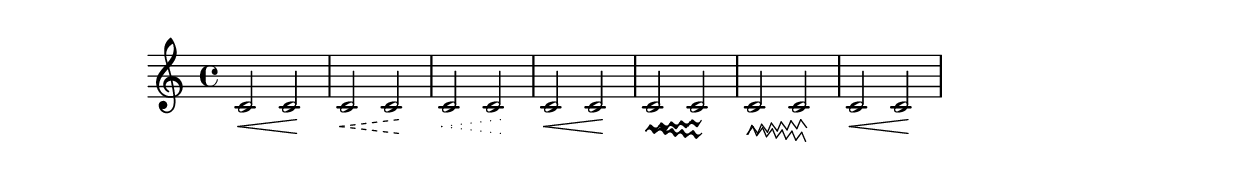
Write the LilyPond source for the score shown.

%% DO NOT EDIT this file manually; it is automatically
%% generated from LSR http://lsr.dsi.unimi.it
%% Make any changes in LSR itself, or in Documentation/snippets/new/ ,
%% and then run scripts/auxiliar/makelsr.py
%%
%% This file is in the public domain.
\version "2.14.0"

\header {
  lsrtags = "expressive-marks, tweaks-and-overrides"

%% Translation of GIT committish: 2d548a99cb9dba80f2ff035582009477cd37eceb
  texidoces = "
Los reguladores pueden imprimirse en uno cualquiera de los estilos de
@code{line-interface}: discontinuo, punteado, línea, trino o zig-zag.

"
  doctitlees = "Reguladores con distintos estilos de línea"



  texidoc = "
Hairpins can take any style from @code{line-interface} - dashed-line,
dotted-line, line, trill or zigzag.

"
  doctitle = "Hairpins with different line styles"
} % begin verbatim

\relative c' {
  c2\< c\!
  \override Hairpin #'style = #'dashed-line
  c2\< c\!
  \override Hairpin #'style = #'dotted-line
  c2\< c\!
  \override Hairpin #'style = #'line
  c2\< c\!
  \override Hairpin #'style = #'trill
  c2\< c\!
  \override Hairpin #'style = #'zigzag
  c2\< c\!
  \revert Hairpin #'style
  c2\< c\!
}

